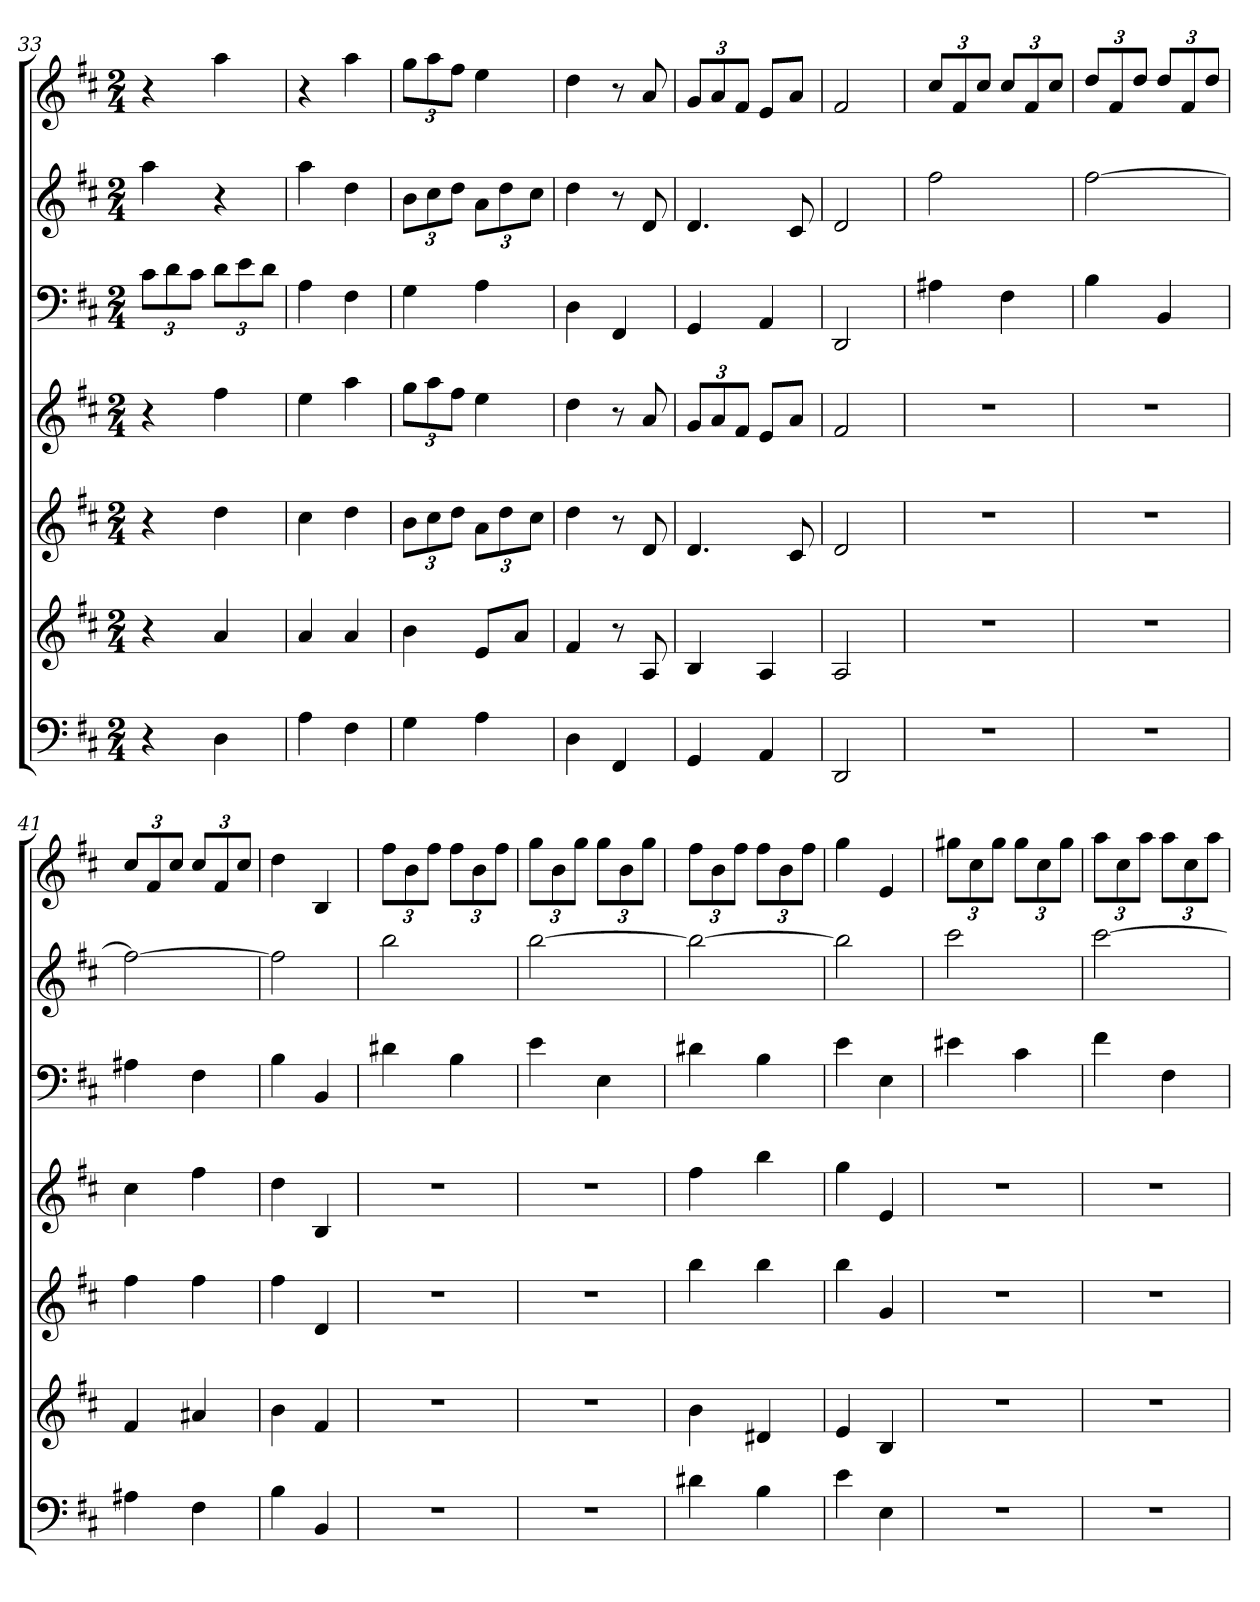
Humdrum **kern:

**kern	**kern	**kern	**kern	**kern	**kern	**kern
*part7	*part6	*part5	*part4	*part3	*part2	*part1
*staff7	*staff6	*staff5	*staff4	*staff3	*staff2	*staff1
*k[f#c#]	*k[f#c#]	*k[f#c#]	*k[f#c#]	*k[f#c#]	*k[f#c#]	*k[f#c#]
*D:	*D:	*D:	*D:	*D:	*D:	*D:
*M2/4	*M2/4	*M2/4	*M2/4	*M2/4	*M2/4	*M2/4
=33	=33	=33	=33	=33	=33	=33
4r	4r	4r	4r	12c#L	4aa	4r
.	.	.	.	12d	.	.
.	.	.	.	12c#J	.	.
4D	4a	4dd	4ff#	12dL	4r	4aa
.	.	.	.	12e	.	.
.	.	.	.	12dJ	.	.
=34	=34	=34	=34	=34	=34	=34
4A	4a	4cc#	4ee	4A	4aa	4r
4F#	4a	4dd	4aa	4F#	4dd	4aa
=35	=35	=35	=35	=35	=35	=35
4G	4b	12bL	12ggL	4G	12bL	12ggL
.	.	12cc#	12aa	.	12cc#	12aa
.	.	12ddJ	12ff#J	.	12ddJ	12ff#J
4A	8eL	12aL	4ee	4A	12aL	4ee
.	.	12dd	.	.	12dd	.
.	8aJ	.	.	.	.	.
.	.	12cc#J	.	.	12cc#J	.
=36	=36	=36	=36	=36	=36	=36
4D	4f#	4dd	4dd	4D	4dd	4dd
4FF#	8r	8r	8r	4FF#	8r	8r
.	8A	8d	8a	.	8d	8a
=37	=37	=37	=37	=37	=37	=37
4GG	4B	4.d	12gL	4GG	4.d	12gL
.	.	.	12a	.	.	12a
.	.	.	12f#J	.	.	12f#J
4AA	4A	.	8eL	4AA	.	8eL
.	.	8c#	8aJ	.	8c#	8aJ
=38	=38	=38	=38	=38	=38	=38
2DD	2A	2d	2f#	2DD	2d	2f#
=39	=39	=39	=39	=39	=39	=39
2r	2r	2r	2r	4A#X	2ff#	12cc#L
.	.	.	.	.	.	12f#
.	.	.	.	.	.	12cc#J
.	.	.	.	4F#	.	12cc#L
.	.	.	.	.	.	12f#
.	.	.	.	.	.	12cc#J
=40	=40	=40	=40	=40	=40	=40
2r	2r	2r	2r	4B	[2ff#	12ddL
.	.	.	.	.	.	12f#
.	.	.	.	.	.	12ddJ
.	.	.	.	4BB	.	12ddL
.	.	.	.	.	.	12f#
.	.	.	.	.	.	12ddJ
=41	=41	=41	=41	=41	=41	=41
4A#X	4f#	4ff#	4cc#	4A#X	2ff#_	12cc#L
.	.	.	.	.	.	12f#
.	.	.	.	.	.	12cc#J
4F#	4a#X	4ff#	4ff#	4F#	.	12cc#L
.	.	.	.	.	.	12f#
.	.	.	.	.	.	12cc#J
=42	=42	=42	=42	=42	=42	=42
4B	4b	4ff#	4dd	4B	2ff#]	4dd
4BB	4f#	4d	4B	4BB	.	4B
=43	=43	=43	=43	=43	=43	=43
2r	2r	2r	2r	4d#X	2bb	12ff#L
.	.	.	.	.	.	12b
.	.	.	.	.	.	12ff#J
.	.	.	.	4B	.	12ff#L
.	.	.	.	.	.	12b
.	.	.	.	.	.	12ff#J
=44	=44	=44	=44	=44	=44	=44
2r	2r	2r	2r	4e	[2bb	12ggL
.	.	.	.	.	.	12b
.	.	.	.	.	.	12ggJ
.	.	.	.	4E	.	12ggL
.	.	.	.	.	.	12b
.	.	.	.	.	.	12ggJ
=45	=45	=45	=45	=45	=45	=45
4d#X	4b	4bb	4ff#	4d#X	2bb_	12ff#L
.	.	.	.	.	.	12b
.	.	.	.	.	.	12ff#J
4B	4d#X	4bb	4bb	4B	.	12ff#L
.	.	.	.	.	.	12b
.	.	.	.	.	.	12ff#J
=46	=46	=46	=46	=46	=46	=46
4e	4e	4bb	4gg	4e	2bb]	4gg
4E	4B	4g	4e	4E	.	4e
=47	=47	=47	=47	=47	=47	=47
2r	2r	2r	2r	4e#X	2ccc#	12gg#XL
.	.	.	.	.	.	12cc#
.	.	.	.	.	.	12gg#J
.	.	.	.	4c#	.	12gg#L
.	.	.	.	.	.	12cc#
.	.	.	.	.	.	12gg#J
=48	=48	=48	=48	=48	=48	=48
2r	2r	2r	2r	4f#	[2ccc#	12aaL
.	.	.	.	.	.	12cc#
.	.	.	.	.	.	12aaJ
.	.	.	.	4F#	.	12aaL
.	.	.	.	.	.	12cc#
.	.	.	.	.	.	12aaJ
=	=	=	=	=	=	=
*-	*-	*-	*-	*-	*-	*-
